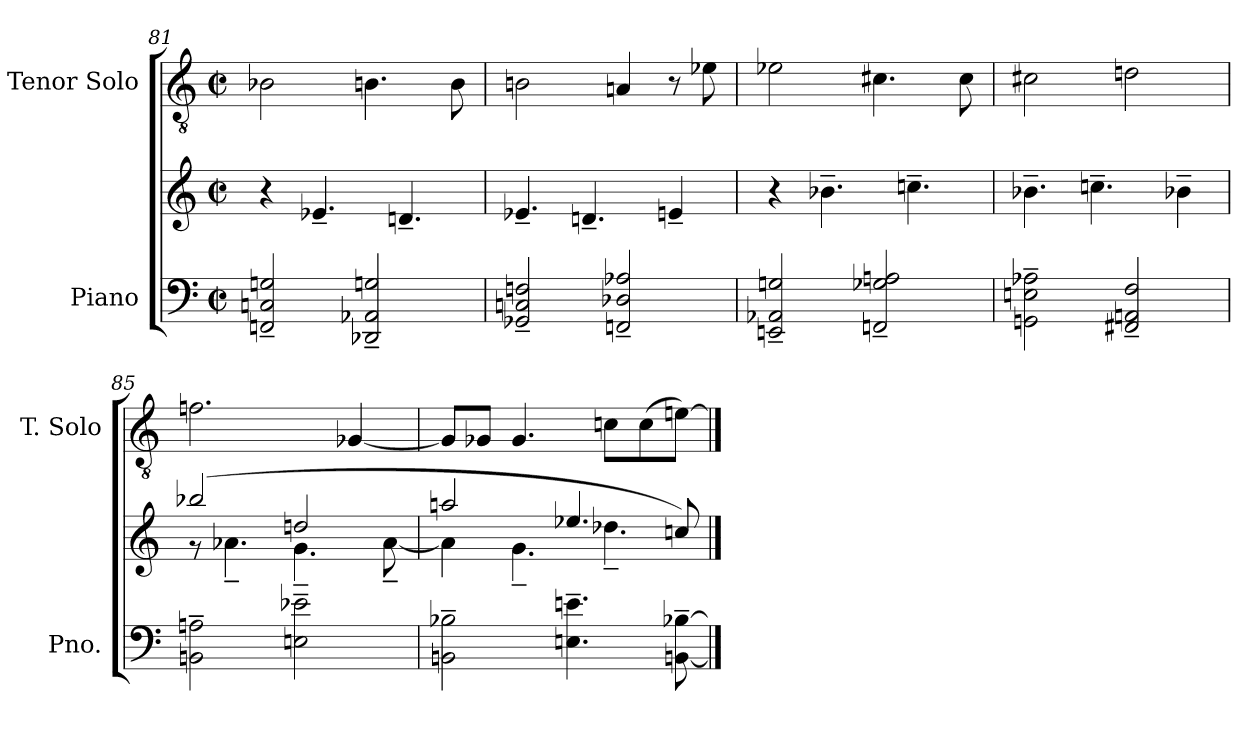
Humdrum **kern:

**kern	**kern	**kern
*part2	*part2	*part1
*staff3	*staff2	*staff1
*I"Piano	*	*I"Tenor Solo
*I'Pno.	*	*I'T. Solo
*clefF4	*clefG2	*clefGv2
*k[]	*k[]	*k[]
*C:	*C:	*C:
*M2/2	*M2/2	*M2/2
*met(c|)	*met(c|)	*met(c|)
*MM88	*MM88	*MM88
=81	=81	=81
2FFn~ 2Cn~ 2Gn~	4r	2B-X
.	4.e-X~	.
2DD-X~ 2AA-X~ 2Gn~	.	4.Bn
.	4.dn~	.
.	.	8B
=82	=82	=82
2GG-X~ 2Cn~ 2Fn~	4.e-X~	2Bn
.	4.dn~	.
2FFn~ 2D-X~ 2A-X~	.	4An
.	4en~	8r
.	.	8e-X
=83	=83	=83
2EEn~ 2AA-X~ 2Gn~	4r	2e-X
.	4.b-X~	.
2FFn~ 2G-X~ 2An~	.	4.c#X
.	4.ccn~	.
.	.	8c#
=84	=84	=84
2GGn~ 2En~ 2A-X~	4.b-X~	2c#X
.	4.ccn~	.
2FF#X~ 2AAn~ 2F~	.	2dn
.	4b-X~	.
=85	=85	=85
*	*^	*
2BBn~ 2An~	(2bb-X	8r	2.fn
.	.	4.a-X~	.
2En~ 2e-X~	2ddn	4.g~	.
.	.	.	[4G-X
.	.	[8a-~	.
=86	=86	=86	=86
2BBn~ 2B-X~	2aan	4a-]	8G-L]
.	.	.	8G-XJ
.	.	4.g~	4.G-
4.En~ 4.en~	4.ee-X	.	.
.	.	4.dd-X~	8cnL
.	.	.	(8c
[8BBn~ [8B-X~	8ccn)	.	[8enJ)
*	*v	*v	*
==	==	==
*-	*-	*-
